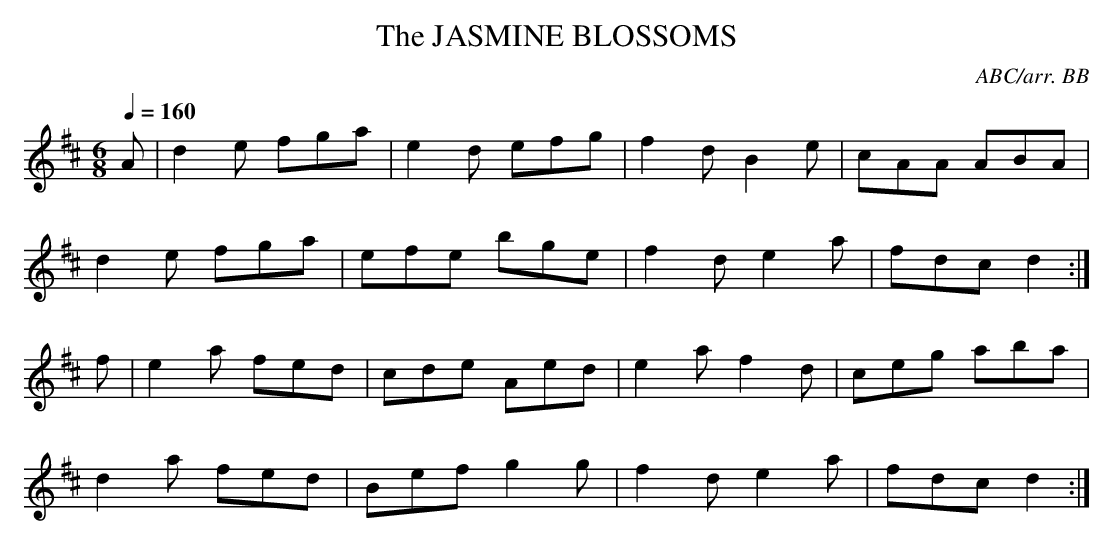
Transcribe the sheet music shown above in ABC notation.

X:1
T:JASMINE BLOSSOMS, The
Q:1/4=160
C:ABC/arr. BB
M:6/8
L:1/8
K:D
A|d2e fga|e2d efg|f2d B2e|cAA ABA|
d2e fga|efe bge|f2d e2a|fdc d2 :|
f|e2a fed|cde Aed|e2a f2d|ceg aba|
d2a fed|Bef g2g|f2d e2a|fdc d2 :|
